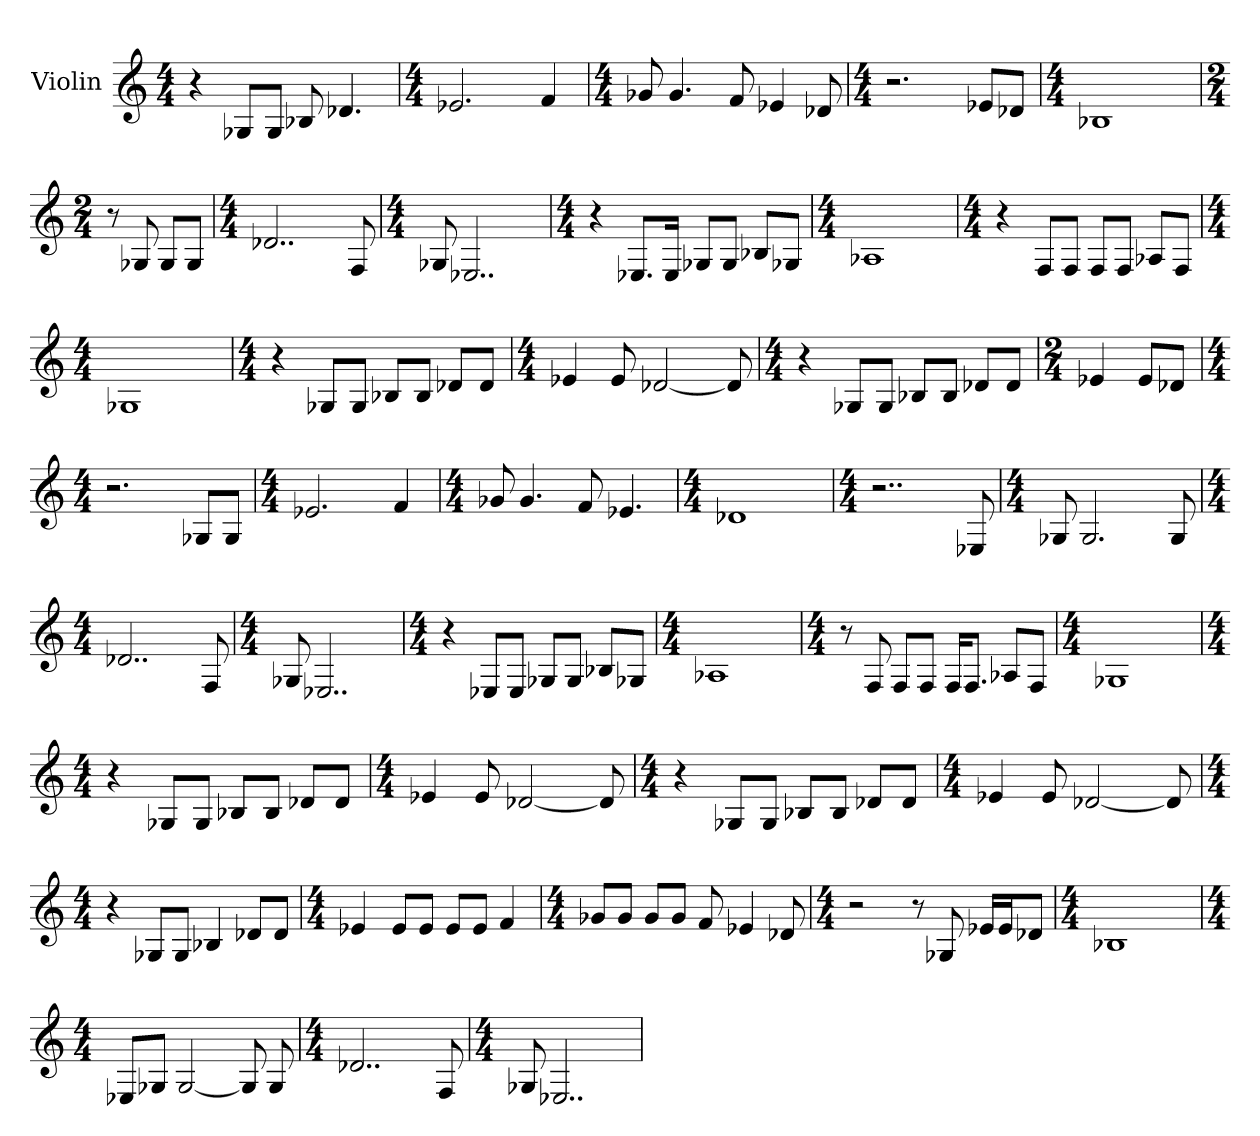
**kern
*part1
*staff1
*I"Violin
*I'Vln
*M4/4
=
4r
8G-XL
8G-J
8B-X
4.d-X
=
*M4/4
2.e-X
4f
=
*M4/4
8g-X
4.g-
8f
4e-X
8d-X
=
*M4/4
2.r
8e-XL
8d-XJ
=
*M4/4
1B-X
=
*M2/4
8r
8G-X
8G-L
8G-J
=
*M4/4
2..d-X
8F
=
*M4/4
8G-X
2..E-X
=
*M4/4
4r
8.E-XL
16E-Jk
8G-XL
8G-J
8B-XL
8G-XJ
=
*M4/4
1A-X
=
*M4/4
4r
8FL
8FJ
8FL
8FJ
8A-XL
8FJ
=
*M4/4
1G-X
=
*M4/4
4r
8G-XL
8G-J
8B-XL
8B-J
8d-XL
8d-J
=
*M4/4
4e-X
8e-
[2d-X
8d-]
=
*M4/4
4r
8G-XL
8G-J
8B-XL
8B-J
8d-XL
8d-J
=
*M2/4
4e-X
8e-L
8d-XJ
=
*M4/4
2.r
8G-XL
8G-J
=
*M4/4
2.e-X
4f
=
*M4/4
8g-X
4.g-
8f
4.e-X
=
*M4/4
1d-X
=
*M4/4
2..r
8E-X
=
*M4/4
8G-X
2.G-
8G-
=
*M4/4
2..d-X
8F
=
*M4/4
8G-X
2..E-X
=
*M4/4
4r
8E-XL
8E-J
8G-XL
8G-J
8B-XL
8G-XJ
=
*M4/4
1A-X
=
*M4/4
8r
8F
8FL
8FJ
16FKL
8.FJ
8A-XL
8FJ
=
*M4/4
1G-X
=
*M4/4
4r
8G-XL
8G-J
8B-XL
8B-J
8d-XL
8d-J
=
*M4/4
4e-X
8e-
[2d-X
8d-]
=
*M4/4
4r
8G-XL
8G-J
8B-XL
8B-J
8d-XL
8d-J
=
*M4/4
4e-X
8e-
[2d-X
8d-]
=
*M4/4
4r
8G-XL
8G-J
4B-X
8d-XL
8d-J
=
*M4/4
4e-X
8e-L
8e-J
8e-L
8e-J
4f
=
*M4/4
8g-XL
8g-J
8g-L
8g-J
8f
4e-X
8d-X
=
*M4/4
2r
8r
8G-X
16e-XLL
16e-J
8d-XJ
=
*M4/4
1B-X
=
*M4/4
8E-XL
8G-XJ
[2G-
8G-]
8G-
=
*M4/4
2..d-X
8F
=
*M4/4
8G-X
2..E-X
=
*-
